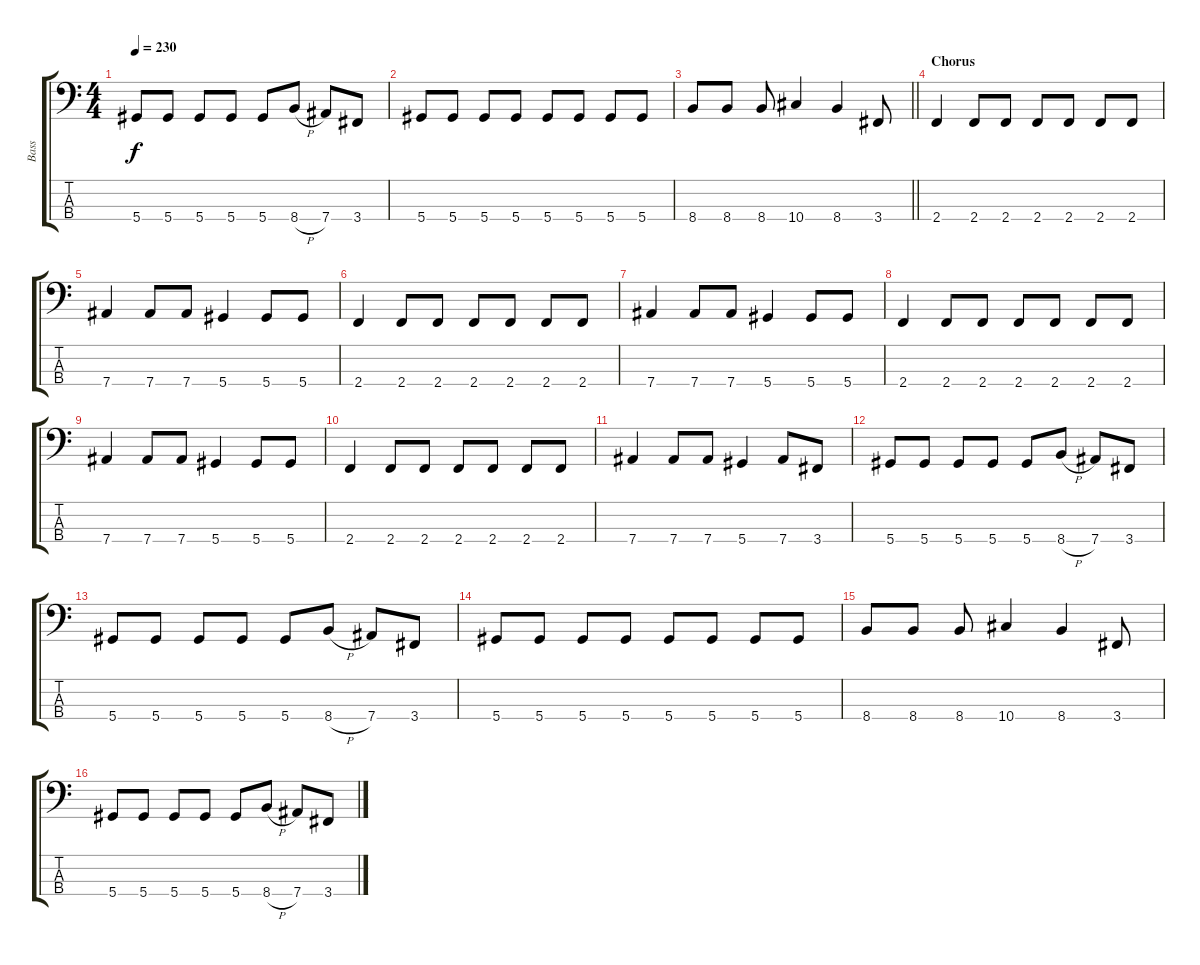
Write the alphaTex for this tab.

\track ("Bass" "Bass") {instrument electricbassfinger}
\staff {score tabs}
\tuning (Gb2 Db2 Ab1 Eb1) {hide}
\ts (4 4)
\tempo 230
\clef f4
\ks c
5.4.8{dy f} 5.4.8 5.4.8 5.4.8 5.4.8 8.4{h}.8 7.4.8 3.4.8 |
5.4.8 5.4.8 5.4.8 5.4.8 5.4.8 5.4.8 5.4.8 5.4.8 |
\barLineRight lightlight
8.4.8 8.4.8 8.4.8 10.4.4 8.4.4 3.4.8 |
\section ("" "Chorus")
2.4.4 2.4.8 2.4.8 2.4.8 2.4.8 2.4.8 2.4.8 |
7.4.4 7.4.8 7.4.8 5.4.4 5.4.8 5.4.8 |
2.4.4 2.4.8 2.4.8 2.4.8 2.4.8 2.4.8 2.4.8 |
7.4.4 7.4.8 7.4.8 5.4.4 5.4.8 5.4.8 |
2.4.4 2.4.8 2.4.8 2.4.8 2.4.8 2.4.8 2.4.8 |
7.4.4 7.4.8 7.4.8 5.4.4 5.4.8 5.4.8 |
2.4.4 2.4.8 2.4.8 2.4.8 2.4.8 2.4.8 2.4.8 |
7.4.4 7.4.8 7.4.8 5.4.4 7.4.8 3.4.8 |
5.4.8 5.4.8 5.4.8 5.4.8 5.4.8 8.4{h}.8 7.4.8 3.4.8 |
5.4.8 5.4.8 5.4.8 5.4.8 5.4.8 8.4{h}.8 7.4.8 3.4.8 |
5.4.8 5.4.8 5.4.8 5.4.8 5.4.8 5.4.8 5.4.8 5.4.8 |
8.4.8 8.4.8 8.4.8 10.4.4 8.4.4 3.4.8 |
5.4.8 5.4.8 5.4.8 5.4.8 5.4.8 8.4{h}.8 7.4.8 3.4.8
